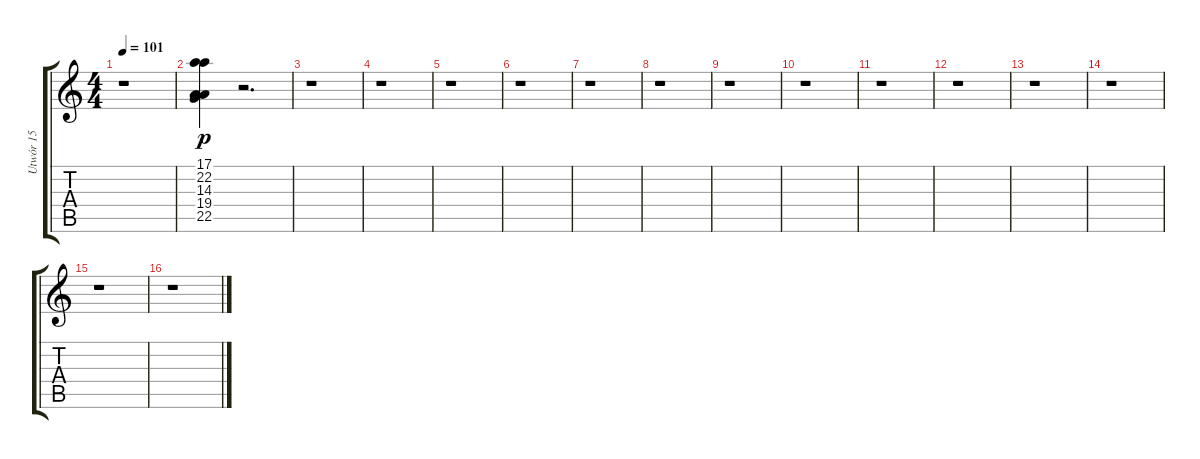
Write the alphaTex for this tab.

\track ("Utwór 15" "Utwór 15") {instrument musicbox}
\staff {score tabs}
\tuning (E4 B3 G3 D3 A2 E2) {hide}
\ts (4 4)
\tempo 101
\clef g2
\ks c
r.1{dy p instrument musicbox} |
(17.1 22.2 14.3 19.4 22.5).4 r.2{d} |
r.1 |
r.1 |
r.1 |
r.1 |
r.1 |
r.1 |
r.1 |
r.1 |
r.1 |
r.1 |
r.1 |
r.1 |
r.1 |
r.1
